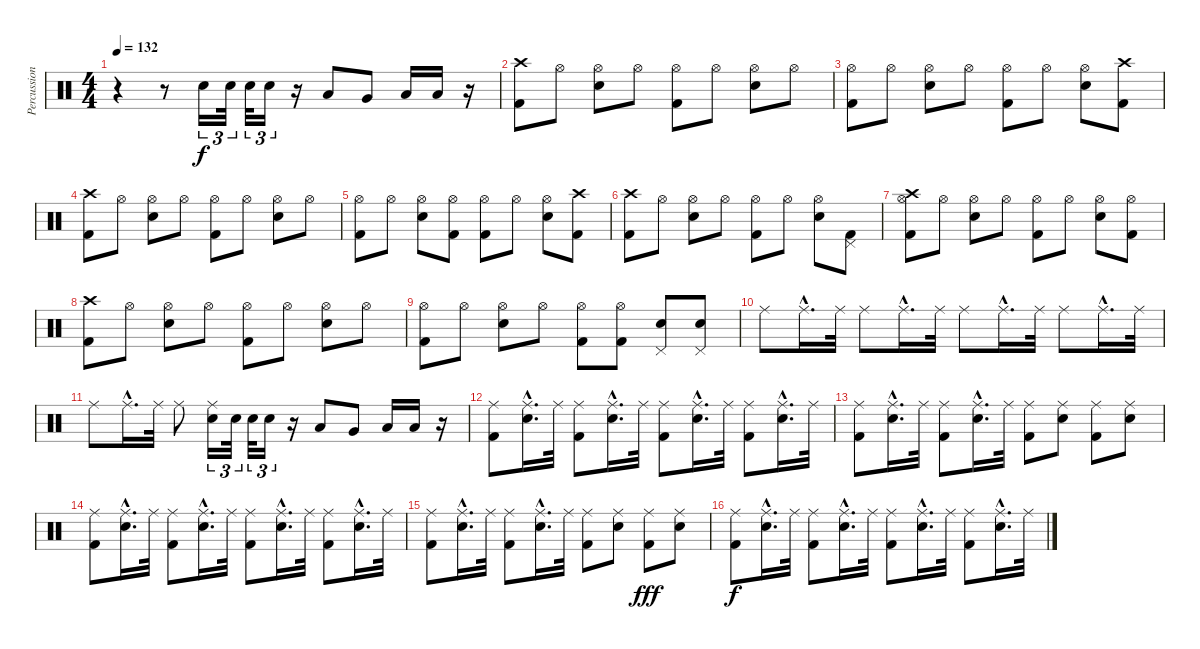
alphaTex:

\track ("Percussion" "Percussion") {instrument percussion}
\staff {score}
\articulation defaults
\ts (4 4)
\tempo 132
\clef neutral
\ks c
r.4{dy f} r.8 "Electric Snare (hit)".16{tu (3 2)} "Electric Snare (hit)".32{tu (3 2)} "Electric Snare (hit)".32{tu (3 2)} "Electric Snare (hit)".16{tu (3 2)} r.16 "Low Tom (hit)".8 "Very Low Tom (hit)".8 "Low Floor Tom (hit)".16 "Low Floor Tom (hit)".16 r.16 |
("Crash high (hit)" "Kick (hit) 2").8 "Hi-Hat (open)".8 ("Hi-Hat (open)" "Electric Snare (hit)").8 "Hi-Hat (open)".8 ("Hi-Hat (open)" "Kick (hit) 2").8 "Hi-Hat (open)".8 ("Hi-Hat (open)" "Electric Snare (hit)").8 "Hi-Hat (open)".8 |
("Hi-Hat (open)" "Kick (hit) 2").8 "Hi-Hat (open)".8 ("Hi-Hat (open)" "Electric Snare (hit)").8 "Hi-Hat (open)".8 ("Hi-Hat (open)" "Kick (hit) 2").8 "Hi-Hat (open)".8 ("Hi-Hat (open)" "Electric Snare (hit)").8 ("Crash high (hit)" "Kick (hit) 2").8 |
("Crash high (hit)" "Kick (hit) 2").8 "Hi-Hat (open)".8 ("Hi-Hat (open)" "Electric Snare (hit)").8 "Hi-Hat (open)".8 ("Hi-Hat (open)" "Kick (hit) 2").8 "Hi-Hat (open)".8 ("Hi-Hat (open)" "Electric Snare (hit)").8 "Hi-Hat (open)".8 |
("Hi-Hat (open)" "Kick (hit) 2").8 "Hi-Hat (open)".8 ("Hi-Hat (open)" "Electric Snare (hit)").8 ("Hi-Hat (open)" "Kick (hit) 2").8 ("Hi-Hat (open)" "Kick (hit) 2").8 "Hi-Hat (open)".8 ("Hi-Hat (open)" "Electric Snare (hit)").8 ("Crash high (hit)" "Kick (hit) 2").8 |
("Crash high (hit)" "Kick (hit) 2").8 "Hi-Hat (open)".8 ("Hi-Hat (open)" "Electric Snare (hit)").8 "Hi-Hat (open)".8 ("Hi-Hat (open)" "Kick (hit) 2").8 "Hi-Hat (open)".8 ("Hi-Hat (open)" "Electric Snare (hit)").8 ("Pedal Hi-Hat (hit)" "Kick (hit) 2").8 |
("Crash high (hit)" "Hi-Hat (open)" "Kick (hit) 2").8 "Hi-Hat (open)".8 ("Hi-Hat (open)" "Electric Snare (hit)").8 "Hi-Hat (open)".8 ("Hi-Hat (open)" "Kick (hit) 2").8 "Hi-Hat (open)".8 ("Hi-Hat (open)" "Electric Snare (hit)").8 ("Hi-Hat (open)" "Kick (hit) 2").8 |
("Crash high (hit)" "Kick (hit) 2").8 "Hi-Hat (open)".8 ("Hi-Hat (open)" "Electric Snare (hit)").8 "Hi-Hat (open)".8 ("Hi-Hat (open)" "Kick (hit) 2").8 "Hi-Hat (open)".8 ("Hi-Hat (open)" "Electric Snare (hit)").8 "Hi-Hat (open)".8 |
("Hi-Hat (open)" "Kick (hit) 2").8 "Hi-Hat (open)".8 ("Hi-Hat (open)" "Electric Snare (hit)").8 "Hi-Hat (open)".8 ("Hi-Hat (open)" "Kick (hit) 2").8 ("Hi-Hat (open)" "Kick (hit) 2").8 ("Pedal Hi-Hat (hit)" "Electric Snare (hit)").8 ("Pedal Hi-Hat (hit)" "Electric Snare (hit)").8 |
"Ride (middle)".8 "Ride (middle)"{hac}.16{d} "Ride (middle)".32 "Ride (middle)".8 "Ride (middle)"{hac}.16{d} "Ride (middle)".32 "Ride (middle)".8 "Ride (middle)"{hac}.16{d} "Ride (middle)".32 "Ride (middle)".8 "Ride (middle)"{hac}.16{d} "Ride (middle)".32 |
"Ride (middle)".8 "Ride (middle)"{hac}.16{d} "Ride (middle)".32 "Ride (middle)".8 ("Ride (middle)" "Electric Snare (hit)").16{tu (3 2)} "Electric Snare (hit)".32{tu (3 2)} "Electric Snare (hit)".32{tu (3 2)} "Electric Snare (hit)".16{tu (3 2)} r.16 "Low Tom (hit)".8 "Very Low Tom (hit)".8 "Low Floor Tom (hit)".16 "Low Floor Tom (hit)".16 r.16 |
("Ride (middle)" "Kick (hit) 2").8 ("Ride (middle)"{hac} "Electric Snare (hit)"{hac}).16{d} "Ride (middle)".32 ("Ride (middle)" "Kick (hit) 2").8 ("Ride (middle)"{hac} "Electric Snare (hit)"{hac}).16{d} "Ride (middle)".32 ("Ride (middle)" "Kick (hit) 2").8 ("Ride (middle)"{hac} "Electric Snare (hit)"{hac}).16{d} "Ride (middle)".32 ("Ride (middle)" "Kick (hit) 2").8 ("Ride (middle)"{hac} "Electric Snare (hit)"{hac}).16{d} "Ride (middle)".32 |
("Ride (middle)" "Kick (hit) 2").8 ("Ride (middle)"{hac} "Electric Snare (hit)"{hac}).16{d} "Ride (middle)".32 ("Ride (middle)" "Kick (hit) 2").8 ("Ride (middle)"{hac} "Electric Snare (hit)"{hac}).16{d} "Ride (middle)".32 ("Ride (middle)" "Kick (hit) 2").8 ("Ride (middle)" "Electric Snare (hit)").8 ("Ride (middle)" "Kick (hit) 2").8 ("Ride (middle)" "Electric Snare (hit)").8 |
("Ride (middle)" "Kick (hit) 2").8 ("Ride (middle)"{hac} "Electric Snare (hit)"{hac}).16{d} "Ride (middle)".32 ("Ride (middle)" "Kick (hit) 2").8 ("Ride (middle)"{hac} "Electric Snare (hit)"{hac}).16{d} "Ride (middle)".32 ("Ride (middle)" "Kick (hit) 2").8 ("Ride (middle)"{hac} "Electric Snare (hit)"{hac}).16{d} "Ride (middle)".32 ("Ride (middle)" "Kick (hit) 2").8 ("Ride (middle)"{hac} "Electric Snare (hit)"{hac}).16{d} "Ride (middle)".32 |
("Ride (middle)" "Kick (hit) 2").8 ("Ride (middle)"{hac} "Electric Snare (hit)"{hac}).16{d} "Ride (middle)".32 ("Ride (middle)" "Kick (hit) 2").8 ("Ride (middle)"{hac} "Electric Snare (hit)"{hac}).16{d} "Ride (middle)".32 ("Ride (middle)" "Kick (hit) 2").8 ("Ride (middle)" "Electric Snare (hit)").8 ("Ride (middle)" "Kick (hit) 2").8{dy fff} ("Ride (middle)" "Electric Snare (hit)").8 |
("Ride (middle)" "Kick (hit) 2").8{dy f} ("Ride (middle)"{hac} "Electric Snare (hit)"{hac}).16{d} "Ride (middle)".32 ("Ride (middle)" "Kick (hit) 2").8 ("Ride (middle)"{hac} "Electric Snare (hit)"{hac}).16{d} "Ride (middle)".32 ("Ride (middle)" "Kick (hit) 2").8 ("Ride (middle)"{hac} "Electric Snare (hit)"{hac}).16{d} "Ride (middle)".32 ("Ride (middle)" "Kick (hit) 2").8 ("Ride (middle)"{hac} "Electric Snare (hit)"{hac}).16{d} "Ride (middle)".32
